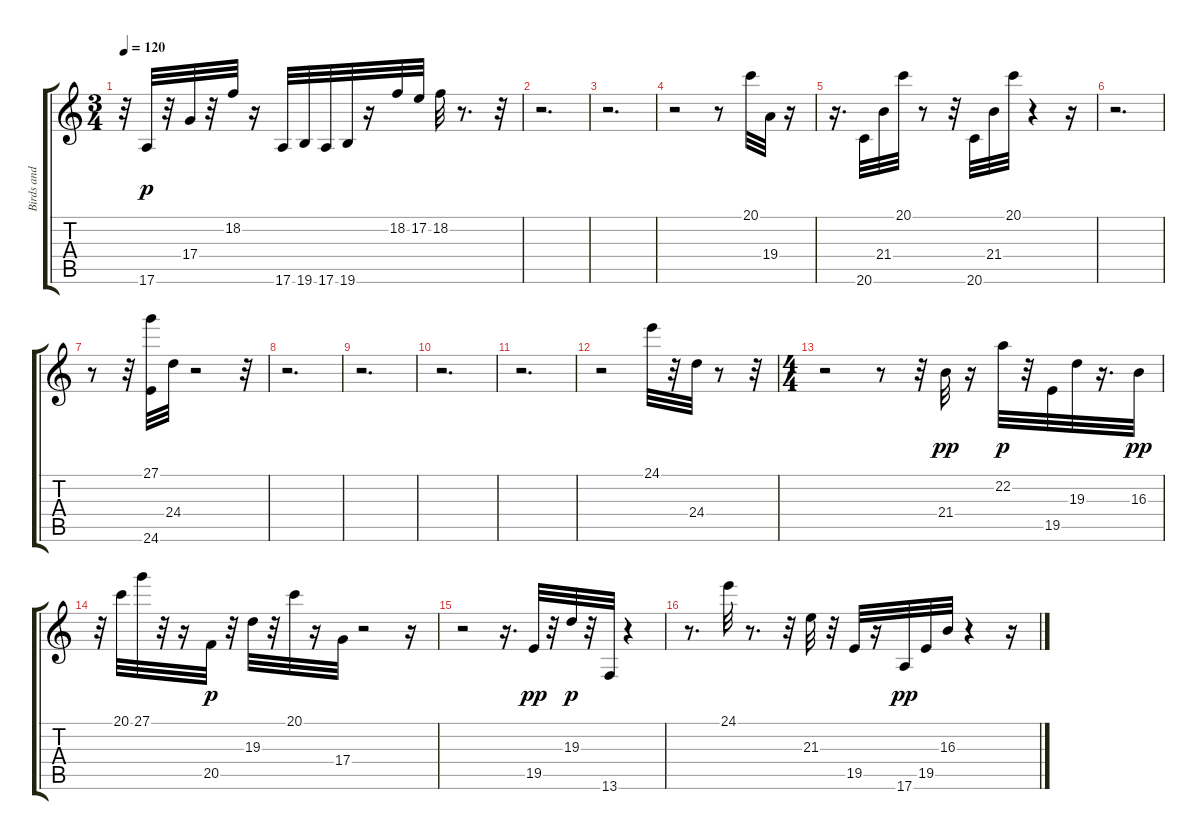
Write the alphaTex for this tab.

\track ("Birds and Others" "Birds and ") {instrument birdtweet}
\staff {score tabs}
\tuning (E4 B3 G3 D3 A2 E2) {hide}
\ts (3 4)
\tempo 120
\clef g2
\ks c
r.32{dy p} 17.6.32 r.32 17.4.32 r.32 18.2.32 r.16 17.6.32 19.6.32 17.6.32 19.6.32 r.16 18.2.32 17.2.32 18.2.32 r.8{d} r.32 |
r.2{d} |
r.2{d} |
r.2 r.8 20.1.32 19.4.32 r.16 |
r.16{d} 20.6.32 21.4.32 20.1.32 r.8 r.32 20.6.32 21.4.32 20.1.32 r.4 r.16 |
r.2{d} |
r.8 r.32 (27.1 24.6).32 24.4.32 r.2 r.32 |
r.2{d} |
r.2{d} |
r.2{d} |
r.2{d} |
r.2 24.1.32 r.32 24.4.32 r.8 r.32 |
\ts (4 4)
r.2 r.8 r.32 21.4.32{dy pp} r.16 22.2.32{dy p} r.32 19.5.32 19.3.32 r.16{d} 16.3.32{dy pp} |
r.32 20.1.32 27.1.32 r.32 r.16 20.5.32{dy p} r.32 19.3.32 r.32 20.1.32 r.16 17.4.32 r.2 r.16 |
r.2 r.16{d} 19.5.32{dy pp} r.32 19.3.32{dy p} r.32 13.6.32 r.4 |
r.8{d} 24.1.32 r.8{d} r.32 21.3.32 r.32 19.5.32 r.16 17.6.32{dy pp} 19.5.32 16.3.32 r.4 r.16
